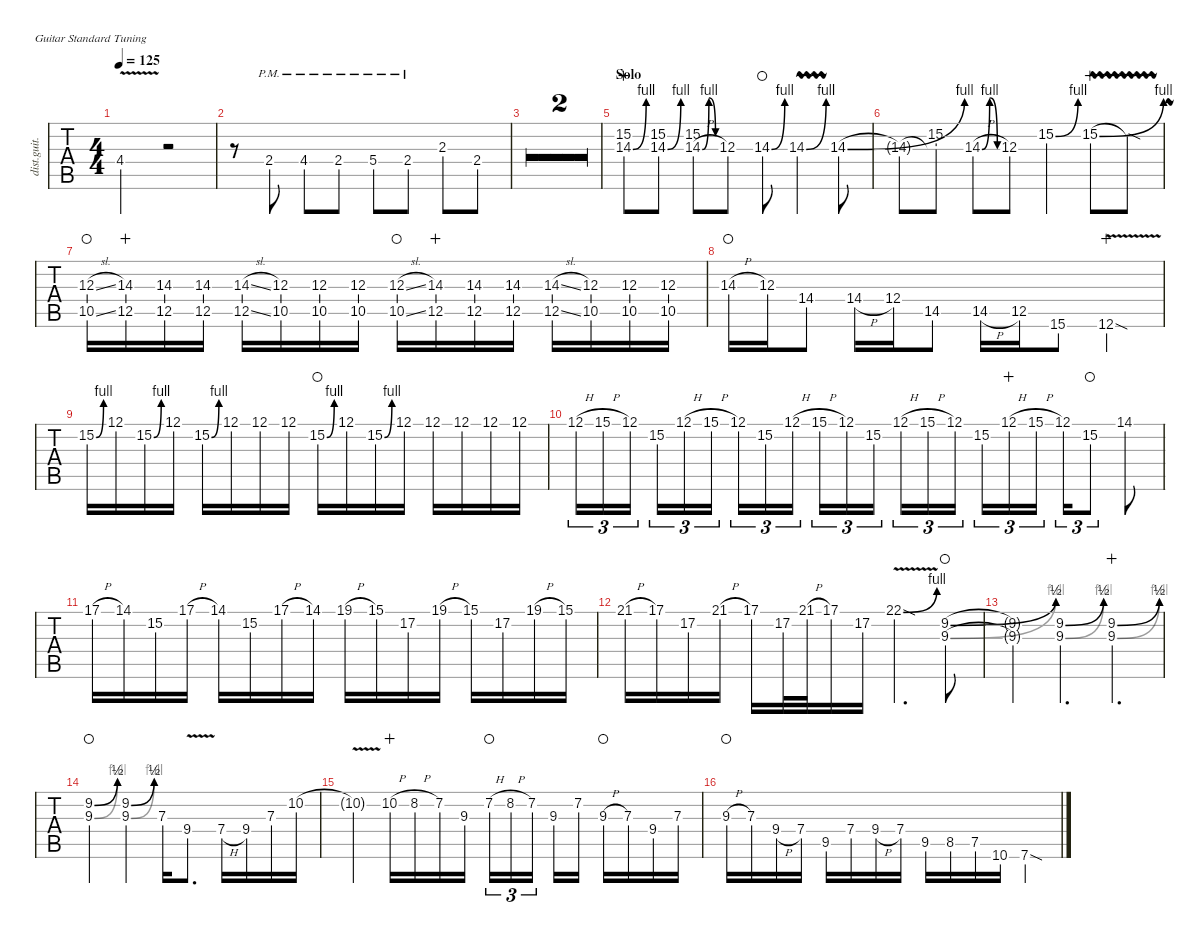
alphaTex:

\defaultSystemsLayout 4
\hideDynamics
\bracketExtendMode nobrackets
\track ("Lead Guitar" "dist.guit.") {defaultSystemsLayout 4 multiBarRest instrument distortionguitar}
\staff {tabs}
\tuning (E4 B3 G3 D3 A2 E2)
\ts (4 4)
\tempo 125
\clef g2
\ks c
4.4{v acc #}.2{dy mf} r.2 |
r.8 2.4{pm}.8 4.4{pm acc #}.8 2.4{pm}.8 5.4{pm}.8 2.4{pm}.8 2.3.8 2.4.8 |
r.1 |
r.1 |
\section ("" "Solo")
(15.2 14.3{be (bend 0 0 15 4)}).8{instrument distortionguitar wahc} (15.2 14.3{be (bend 0 0 15 4)}).8 (15.2 14.3{be (bendrelease 0 0 10.2 4 20.4 4 30 0) h}).8 12.3.8 14.3{be (bend 0 0 15 4)}.8{waho} 14.3{be (bend 0 0 15 4) vw}.4 14.3{be (bend 0 0 15 4)}.8 |
14.3{t}.8 (15.2 14.3{t}).8 14.3{be (bendrelease 0 0 10.2 4 20.4 4 30 0) h}.8 12.3.8 15.2{be (bend 0 0 15 4)}.4 15.2{be (bend 0 0 15 4) vw}.8{wahc} 15.2{vw sod t}.8 |
(12.3{sl} 10.5{sl}).16{waho} (14.3 12.5).16{wahc} (14.3 12.5).16 (14.3 12.5).16 (14.3{sl} 12.5{sl}).16 (12.3 10.5).16 (12.3 10.5).16 (12.3 10.5).16 (12.3{sl} 10.5{sl}).16{waho} (14.3 12.5).16{wahc} (14.3 12.5).16 (14.3 12.5).16 (14.3{sl} 12.5{sl}).16 (12.3 10.5).16 (12.3 10.5).16 (12.3 10.5).16 |
14.3{h}.16{waho} 12.3.16 14.4.8 14.4{h}.16 12.4.16 14.5.8 14.5{h}.16 12.5.16 15.6.8 12.6{v sod}.4{wahc} |
15.2{be (bend 0 0 15 4)}.16 12.1.16 15.2{be (bend 0 0 15 4)}.16 12.1.16 15.2{be (bend 0 0 15 4)}.16 12.1.16 12.1.16 12.1.16 15.2{be (bend 0 0 15 4)}.16{waho} 12.1.16 15.2{be (bend 0 0 15 4)}.16 12.1.16 12.1.16 12.1.16 12.1.16 12.1.16 |
12.1{h}.16{tu (3 2)} 15.1{h}.16{tu (3 2)} 12.1.16{tu (3 2)} 15.2.16{tu (3 2)} 12.1{h}.16{tu (3 2)} 15.1{h}.16{tu (3 2)} 12.1.16{tu (3 2)} 15.2.16{tu (3 2)} 12.1{h}.16{tu (3 2)} 15.1{h}.16{tu (3 2)} 12.1.16{tu (3 2)} 15.2.16{tu (3 2)} 12.1{h}.16{tu (3 2)} 15.1{h}.16{tu (3 2)} 12.1.16{tu (3 2)} 15.2.16{tu (3 2)} 12.1{h}.16{tu (3 2) wahc} 15.1{h}.16{tu (3 2)} 12.1.16{tu (3 2)} 15.2.8{tu (3 2) waho} 14.1{acc #}.8 |
17.1{h}.16 14.1{acc #}.16 15.2.16 17.1{h}.16 14.1{acc #}.16 15.2.16 17.1{h}.16 14.1{acc #}.16 19.1{h}.16 15.1.16 17.2.16 19.1{h}.16 15.1.16 17.2.16 19.1{h}.16 15.1.16 |
21.1{h acc #}.16 17.1.16 17.2.16 21.1{h acc #}.16 17.1.16 17.2.32 21.1{h acc #}.32 17.1.16 17.2.16 22.1{be (bend 0 0 15 4) v sod}.4{d} (9.2{be (bend 0 0 41.4 2) acc #} 9.3{be (bend 0 0 48 4)}).8{waho} |
(9.3{t} 9.2{t}).4 (9.2{be (bend 0 0 45 2) acc #} 9.3{be (bend 0 0 46.199999999999996 4)}).4{d} (9.3{be (bend 0 0 48 4)} 9.2{be (bend 0 0 48.6 2) acc #}).4{d wahc} |
(9.2{be (bend 0 0 45.6 2) acc #} 9.3{be (bend 0 0 49.8 4)}).4{waho} (9.2{be (bend 0 0 45.6 2) acc #} 9.3{be (bend 0 0 49.8 4)}).4 7.3.16 9.4{v}.8{d} 7.4{h}.16 9.4.16 7.3.16 10.2.16 |
10.2{v t}.4 10.2{h}.16{wahc} 8.2{h}.16 7.2{acc #}.16 9.3.16 7.2{h acc #}.16{tu (3 2) waho} 8.2{h}.16{tu (3 2)} 7.2{acc #}.16{tu (3 2)} 9.3.16 7.2{acc #}.16 9.3{h}.16{waho} 7.3.16 9.4.16 7.3.16 |
9.3{h}.16{waho} 7.3.16 9.4{h}.16 7.4.16 9.5{acc #}.16 7.4.16 9.4{h}.16 7.4.16 9.5{acc #}.16 8.5.16 7.5.16 10.6.16 7.6{sod}.4
